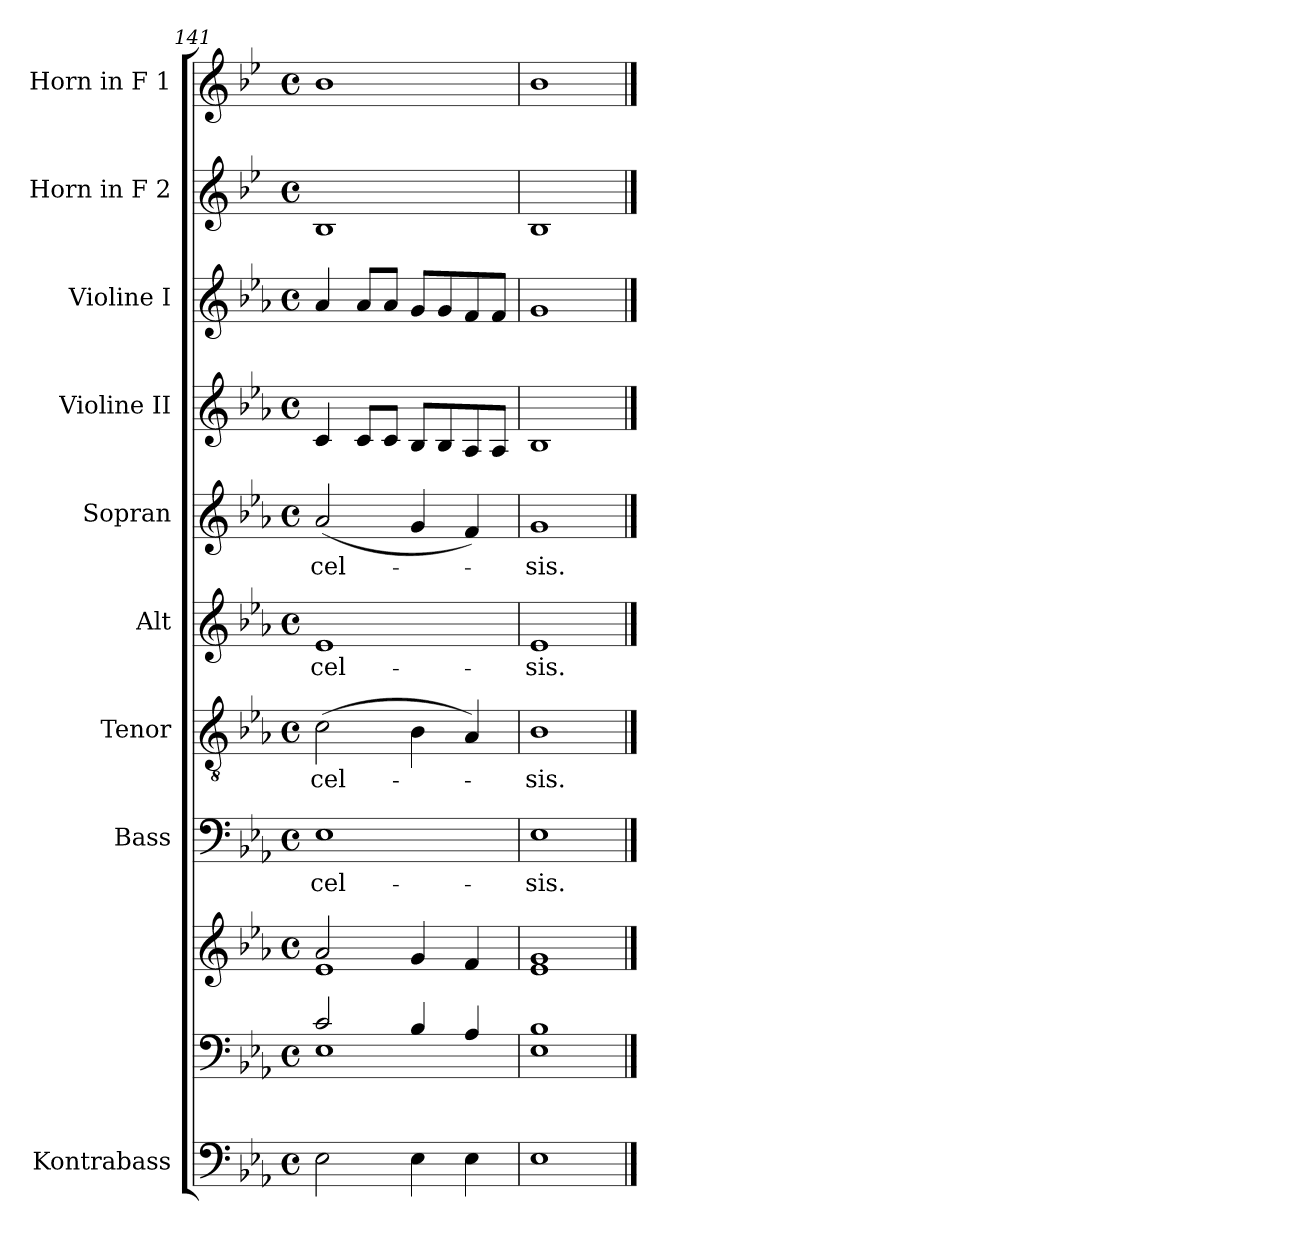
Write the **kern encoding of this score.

**kern	**kern	**kern	**kern	**text	**kern	**text	**kern	**text	**kern	**text	**kern	**kern	**kern	**kern
*part10	*part9	*part9	*part8	*part8	*part7	*part7	*part6	*part6	*part5	*part5	*part4	*part3	*part2	*part1
*staff11	*staff10	*staff9	*staff8	*staff8	*staff7	*staff7	*staff6	*staff6	*staff5	*staff5	*staff4	*staff3	*staff2	*staff1
*I"Kontrabass	*	*	*I"Bass	*	*I"Tenor	*	*I"Alt	*	*I"Sopran	*	*I"Violine II	*I"Violine I	*I"Horn in F 2	*I"Horn in F 1
*I'Kb.	*	*	*I'B.	*	*I'T.	*	*I'A.	*	*I'S.	*	*I'Vl. II	*I'Vl. I	*	*
*clefF4	*clefF4	*clefG2	*clefF4	*	*clefGv2	*	*clefG2	*	*clefG2	*	*clefG2	*clefG2	*clefG2	*clefG2
*ITrd7c12	*	*	*	*	*	*	*	*	*	*	*	*	*ITrd4c7	*ITrd4c7
*k[b-e-a-]	*k[b-e-a-]	*k[b-e-a-]	*k[b-e-a-]	*	*k[b-e-a-]	*	*k[b-e-a-]	*	*k[b-e-a-]	*	*k[b-e-a-]	*k[b-e-a-]	*k[b-e-a-]	*k[b-e-a-]
*E-:	*E-:	*E-:	*E-:	*	*E-:	*	*E-:	*	*E-:	*	*E-:	*E-:	*E-:	*E-:
*M4/4	*M4/4	*M4/4	*M4/4	*	*M4/4	*	*M4/4	*	*M4/4	*	*M4/4	*M4/4	*M4/4	*M4/4
*met(c)	*met(c)	*met(c)	*met(c)	*	*met(c)	*	*met(c)	*	*met(c)	*	*met(c)	*met(c)	*met(c)	*met(c)
=141	=141	=141	=141	=141	=141	=141	=141	=141	=141	=141	=141	=141	=141	=141
*	*^	*^	*	*	*	*	*	*	*	*	*	*	*	*
!	!	!	!	!	!	!LO:LY:b	!	!LO:LY:b	!	!LO:LY:b	!	!LO:LY:b	!	!	!	!
2EE-\	2c/	1E-	2a-/	1e-	1E-	-cel-	(>2c\	-cel-	1e-	-cel-	(<2a-/	-cel-	4c/	4a-/	1E-	1e-
.	.	.	.	.	.	.	.	.	.	.	.	.	8c/L	8a-/L	.	.
.	.	.	.	.	.	.	.	.	.	.	.	.	8c/J	8a-/J	.	.
4EE-\	4B-/	.	4g/	.	.	.	4B-\	.	.	.	4g/	.	8B-/L	8g/L	.	.
.	.	.	.	.	.	.	.	.	.	.	.	.	8B-/	8g/	.	.
4EE-\	4A-/	.	4f/	.	.	.	4A-/)	.	.	.	4f/)	.	8A-/	8f/	.	.
.	.	.	.	.	.	.	.	.	.	.	.	.	8A-/J	8f/J	.	.
=142	=142	=142	=142	=142	=142	=142	=142	=142	=142	=142	=142	=142	=142	=142	=142	=142
!	!	!	!	!	!	!LO:LY:b	!	!LO:LY:b	!	!LO:LY:b	!	!LO:LY:b	!	!	!	!
1EE-	1B-	1E-	1g	1e-	1E-	-sis.	1B-	-sis.	1e-	-sis.	1g	-sis.	1B-	1g	1E-	1e-
*	*v	*v	*	*	*	*	*	*	*	*	*	*	*	*	*	*
*	*	*v	*v	*	*	*	*	*	*	*	*	*	*	*	*
==	==	==	==	==	==	==	==	==	==	==	==	==	==	==
*-	*-	*-	*-	*-	*-	*-	*-	*-	*-	*-	*-	*-	*-	*-
